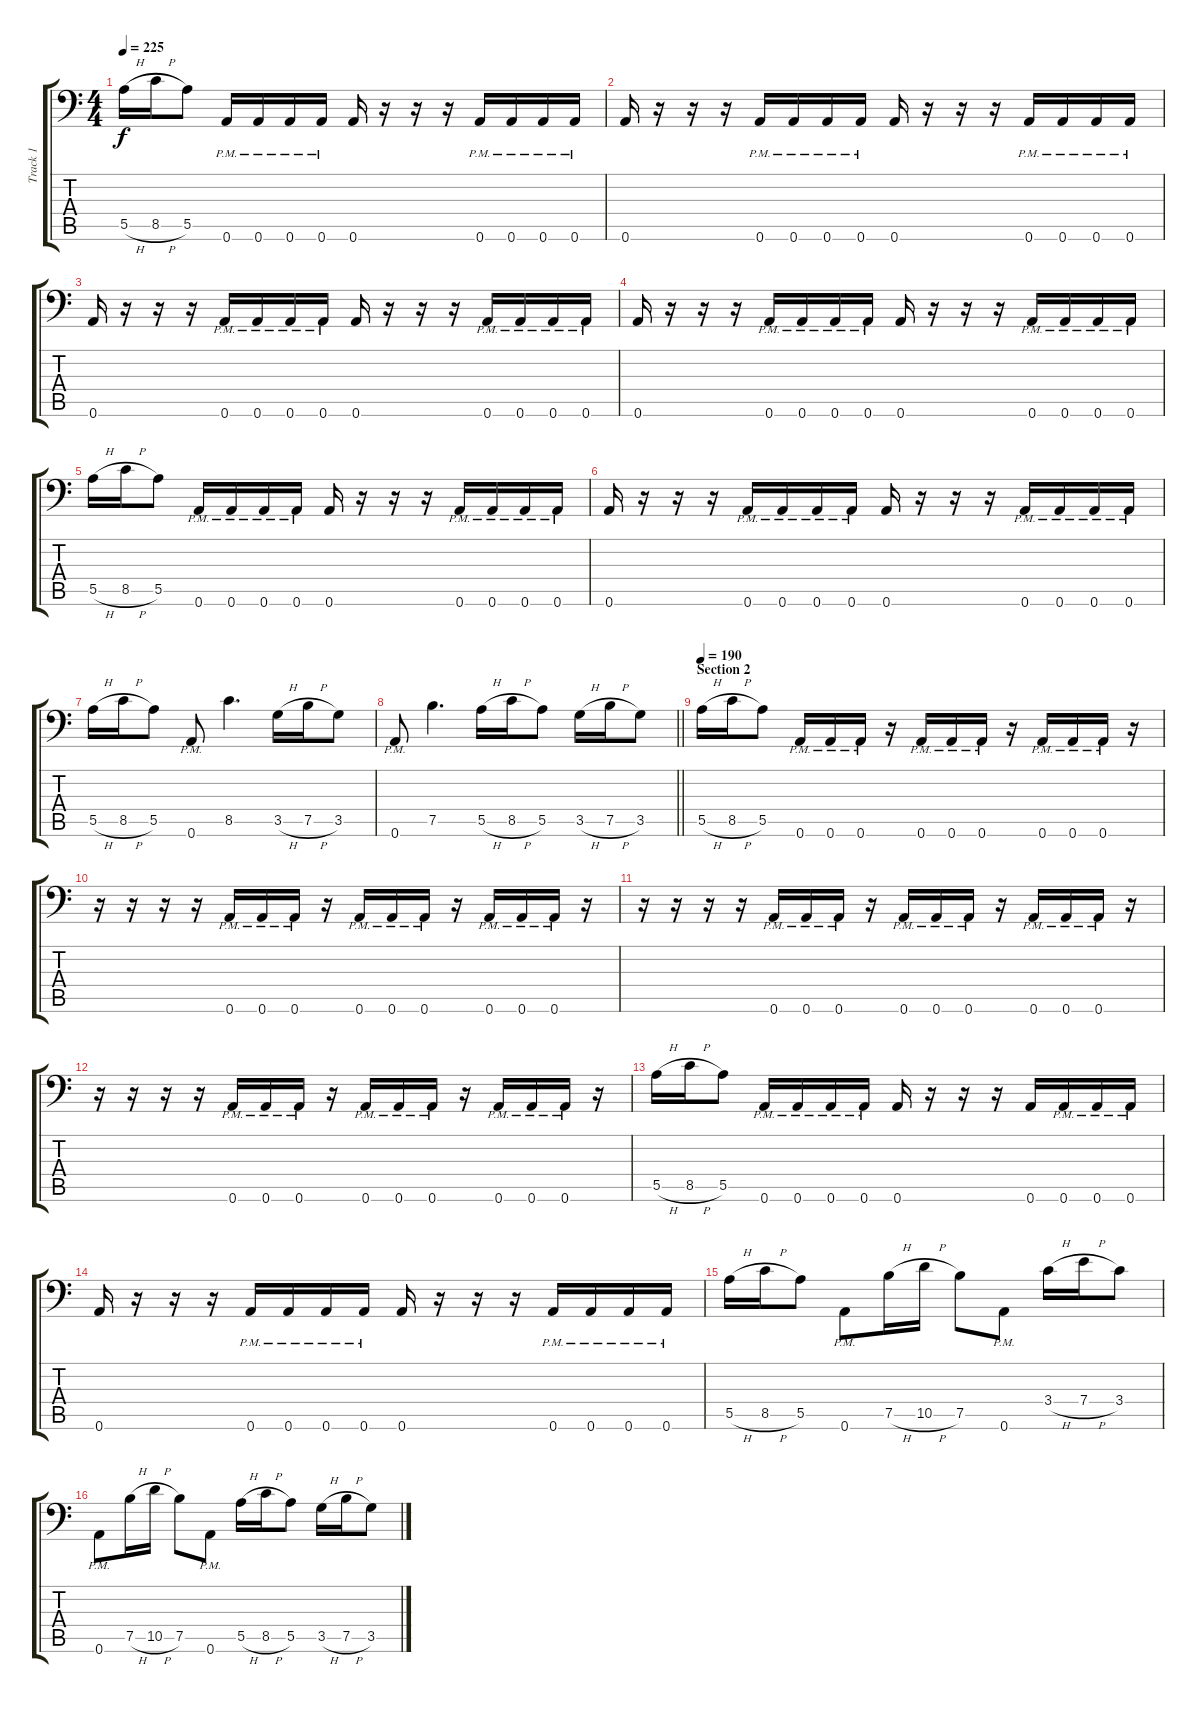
\track ("Track 1" "Track 1") {instrument distortionguitar}
\staff {score tabs}
\tuning (B3 Gb3 D3 A2 E2 A1) {hide}
\ts (4 4)
\tempo 225
\clef f4
\ks c
5.5{h}.16{dy f} 8.5{h}.16 5.5.8 0.6{pm}.16 0.6{pm}.16 0.6{pm}.16 0.6{pm}.16 0.6.16 r.16 r.16 r.16 0.6{pm}.16 0.6{pm}.16 0.6{pm}.16 0.6{pm}.16 |
0.6.16 r.16 r.16 r.16 0.6{pm}.16 0.6{pm}.16 0.6{pm}.16 0.6{pm}.16 0.6.16 r.16 r.16 r.16 0.6{pm}.16 0.6{pm}.16 0.6{pm}.16 0.6{pm}.16 |
0.6.16 r.16 r.16 r.16 0.6{pm}.16 0.6{pm}.16 0.6{pm}.16 0.6{pm}.16 0.6.16 r.16 r.16 r.16 0.6{pm}.16 0.6{pm}.16 0.6{pm}.16 0.6{pm}.16 |
0.6.16 r.16 r.16 r.16 0.6{pm}.16 0.6{pm}.16 0.6{pm}.16 0.6{pm}.16 0.6.16 r.16 r.16 r.16 0.6{pm}.16 0.6{pm}.16 0.6{pm}.16 0.6{pm}.16 |
5.5{h}.16 8.5{h}.16 5.5.8 0.6{pm}.16 0.6{pm}.16 0.6{pm}.16 0.6{pm}.16 0.6.16 r.16 r.16 r.16 0.6{pm}.16 0.6{pm}.16 0.6{pm}.16 0.6{pm}.16 |
0.6.16 r.16 r.16 r.16 0.6{pm}.16 0.6{pm}.16 0.6{pm}.16 0.6{pm}.16 0.6.16 r.16 r.16 r.16 0.6{pm}.16 0.6{pm}.16 0.6{pm}.16 0.6{pm}.16 |
5.5{h}.16 8.5{h}.16 5.5.8 0.6{pm}.8 8.5.4{d} 3.5{h}.16 7.5{h}.16 3.5.8 |
\barLineRight lightlight
0.6{pm}.8 7.5.4{d} 5.5{h}.16 8.5{h}.16 5.5.8 3.5{h}.16 7.5{h}.16 3.5.8 |
\section ("" "Section 2")
\tempo 190
5.5{h}.16 8.5{h}.16 5.5.8 0.6{pm}.16 0.6{pm}.16 0.6{pm}.16 r.16 0.6{pm}.16 0.6{pm}.16 0.6{pm}.16 r.16 0.6{pm}.16 0.6{pm}.16 0.6{pm}.16 r.16 |
r.16 r.16 r.16 r.16 0.6{pm}.16 0.6{pm}.16 0.6{pm}.16 r.16 0.6{pm}.16 0.6{pm}.16 0.6{pm}.16 r.16 0.6{pm}.16 0.6{pm}.16 0.6{pm}.16 r.16 |
r.16 r.16 r.16 r.16 0.6{pm}.16 0.6{pm}.16 0.6{pm}.16 r.16 0.6{pm}.16 0.6{pm}.16 0.6{pm}.16 r.16 0.6{pm}.16 0.6{pm}.16 0.6{pm}.16 r.16 |
r.16 r.16 r.16 r.16 0.6{pm}.16 0.6{pm}.16 0.6{pm}.16 r.16 0.6{pm}.16 0.6{pm}.16 0.6{pm}.16 r.16 0.6{pm}.16 0.6{pm}.16 0.6{pm}.16 r.16 |
5.5{h}.16 8.5{h}.16 5.5.8 0.6{pm}.16 0.6{pm}.16 0.6{pm}.16 0.6{pm}.16 0.6.16 r.16 r.16 r.16 0.6.16 0.6{pm}.16 0.6{pm}.16 0.6{pm}.16 |
0.6.16 r.16 r.16 r.16 0.6{pm}.16 0.6{pm}.16 0.6{pm}.16 0.6{pm}.16 0.6.16 r.16 r.16 r.16 0.6{pm}.16 0.6{pm}.16 0.6{pm}.16 0.6{pm}.16 |
5.5{h}.16 8.5{h}.16 5.5.8 0.6{pm}.8 7.5{h}.16 10.5{h}.16 7.5.8 0.6{pm}.8 3.4{h}.16 7.4{h}.16 3.4.8 |
0.6{pm}.8 7.5{h}.16 10.5{h}.16 7.5.8 0.6{pm}.8 5.5{h}.16 8.5{h}.16 5.5.8 3.5{h}.16 7.5{h}.16 3.5.8
